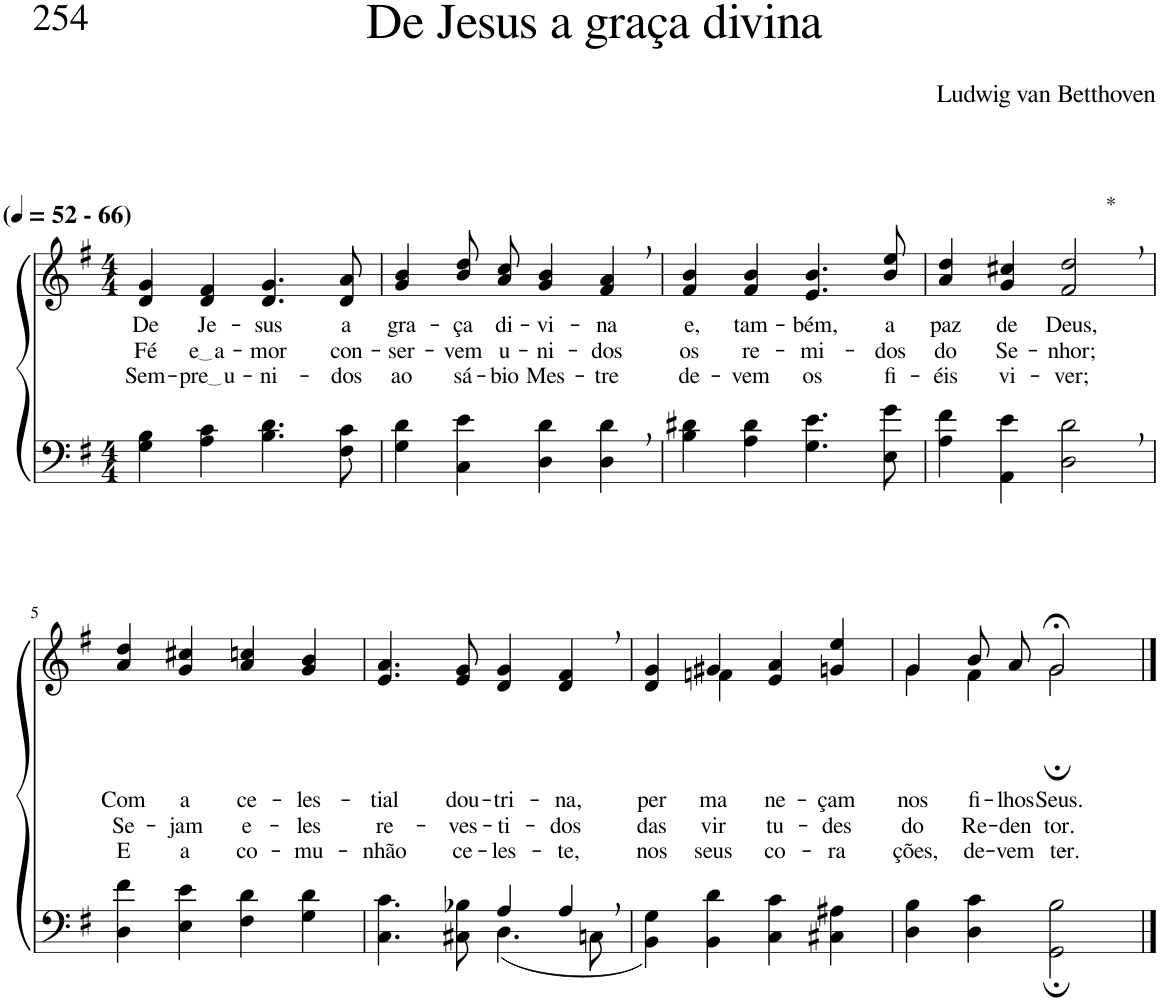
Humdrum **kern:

**kern	**kern	**text	**text	**text
*part2	*part1	*part1	*part1	*part1
*staff2	*staff1	*staff1	*staff1	*staff1
*I"Parte III e IV	*I"Parte I e II	*	*	*
*clefF4	*clefG2	*	*	*
*Trd1c2	*Trd1c2	*	*	*
*k[f#]	*k[f#]	*	*	*
*M4/4	*M4/4	*	*	*
*MM52	*MM52	*	*	*
=1	=1	=1	=1	=1
!	!LO:TX:a:B:t=(	!	!	!
!	!LO:TX:a:B:t=- 66)	!	!	!
!	!	!LO:LY:b	!LO:LY:b	!LO:LY:b
4G\ 4B\	4d/ 4g/	De	Fé	Sem-
!	!	!LO:LY:b	!LO:LY:b	!LO:LY:b
4A\ 4c\	4d/ 4f#/	Je-	e a	pre u
!	!	!LO:LY:b	!LO:LY:b	!LO:LY:b
4.B\ 4.d\	4.d/ 4.g/	-sus	-mor	-ni-
!	!	!LO:LY:b	!LO:LY:b	!LO:LY:b
8F#\ 8c\	8d/ 8a/	a	con-	-dos
=2	=2	=2	=2	=2
!	!	!LO:LY:b	!LO:LY:b	!LO:LY:b
4G\ 4d\	4g/ 4b/	gra-	-ser-	ao
!	!	!LO:LY:b	!LO:LY:b	!LO:LY:b
4C\ 4e\	8b\ 8dd\L	-ça	-vem	sá-
!	!	!LO:LY:b	!LO:LY:b	!LO:LY:b
.	8a\ 8cc\J	di-	u-	-bio
!	!	!LO:LY:b	!LO:LY:b	!LO:LY:b
4D\ 4d\	4g/ 4b/	-vi-	-ni-	Mes-
!	!	!LO:LY:b	!LO:LY:b	!LO:LY:b
4D\, 4d\,	4f#/, 4a/,	-na	-dos	-tre
=3	=3	=3	=3	=3
!	!	!LO:LY:b	!LO:LY:b	!LO:LY:b
4B\ 4d#X\	4f#/ 4b/	e,	os	de-
!	!	!LO:LY:b	!LO:LY:b	!LO:LY:b
4A\ 4d#\	4f#/ 4b/	tam-	re-	-vem
!	!	!LO:LY:b	!LO:LY:b	!LO:LY:b
4.G\ 4.e\	4.e/ 4.b/	-bém,	-mi-	os
!	!	!LO:LY:b	!LO:LY:b	!LO:LY:b
8E\ 8g\	8b/ 8ee/	a	-dos	fi-
=4	=4	=4	=4	=4
!	!	!LO:LY:b	!LO:LY:b	!LO:LY:b
4A\ 4f#\	4a/ 4dd/	paz	do	-éis
!	!	!LO:LY:b	!LO:LY:b	!LO:LY:b
4AA\ 4e\	4g/ 4cc#X/	de	Se-	vi-
!	!LO:TX:a:t=*	!	!	!
!	!	!LO:LY:b	!LO:LY:b	!LO:LY:b
2D\, 2d\,	2f#/, 2dd/,	Deus,	-nhor;	-ver;
!!LO:LB:g=z
=5	=5	=5	=5	=5
!	!	!LO:LY:b	!LO:LY:b	!LO:LY:b
4D\ 4f#\	4a/ 4dd/	Com	Se-	E
!	!	!LO:LY:b	!LO:LY:b	!LO:LY:b
4E\ 4e\	4g/ 4cc#X/	a	-jam	a
!	!	!LO:LY:b	!LO:LY:b	!LO:LY:b
4F#\ 4d\	4a/ 4ccn/	ce-	e-	co-
!	!	!LO:LY:b	!LO:LY:b	!LO:LY:b
4G\ 4d\	4g/ 4b/	-les-	-les	-mu-
=6	=6	=6	=6	=6
*^	*	*	*	*
!	!	!	!LO:LY:b	!LO:LY:b	!LO:LY:b
2ryy	4.C\ 4.c\	4.e/ 4.a/	-tial	re-	-nhão
!	!	!	!LO:LY:b	!LO:LY:b	!LO:LY:b
.	8C#X\ 8B-X\	8e/ 8g/	dou-	-ves-	ce-
!	!	!	!LO:LY:b	!LO:LY:b	!LO:LY:b
4A/	(4.D\	4d/ 4g/	-tri-	-ti-	-les-
!	!	!	!LO:LY:b	!LO:LY:b	!LO:LY:b
4A,/	.	4d/, 4f#/,	-na,	-dos	-te,
.	8Cn\	.	.	.	.
=7	=7	=7	=7	=7	=7
!	!	!	!LO:LY:b	!LO:LY:b	!LO:LY:b
*v	*v	*^	*	*	*
4BB\ 4G\)	4d/ 4g/	4ryy	per-	das	nos
!	!	!	!LO:LY:b	!LO:LY:b	!LO:LY:b
4BB\ 4d\	4g#X/	4fn\	-ma-	vir-	seus
!	!	!	!LO:LY:b	!LO:LY:b	!LO:LY:b
4C\ 4c\	4e/ 4a/	2ryy	-ne-	-tu-	co-
!	!	!	!LO:LY:b	!LO:LY:b	!LO:LY:b
4C#X\ 4A#X\	4gn/ 4ee/	.	-çam	-des	-ra-
=8	=8	=8	=8	=8	=8
!	!	!	!LO:LY:b	!LO:LY:b	!LO:LY:b
4D\ 4B\	4g/	4g\	nos	do	-ções,
!	!	!	!LO:LY:b	!LO:LY:b	!LO:LY:b
4D\ 4c\	8b/L	4f#\	fi-	Re-	de-
!	!	!	!LO:LY:b	!LO:LY:b	!LO:LY:b
.	8a/J	.	-lhos	-den-	-vem
!	!	!	!LO:LY:b	!LO:LY:b	!LO:LY:b
2GG\; 2B\;	2g;</	2g;\	Seus.	-tor.	ter.-
*	*v	*v	*	*	*
==	==	==	==	==
*-	*-	*-	*-	*-
